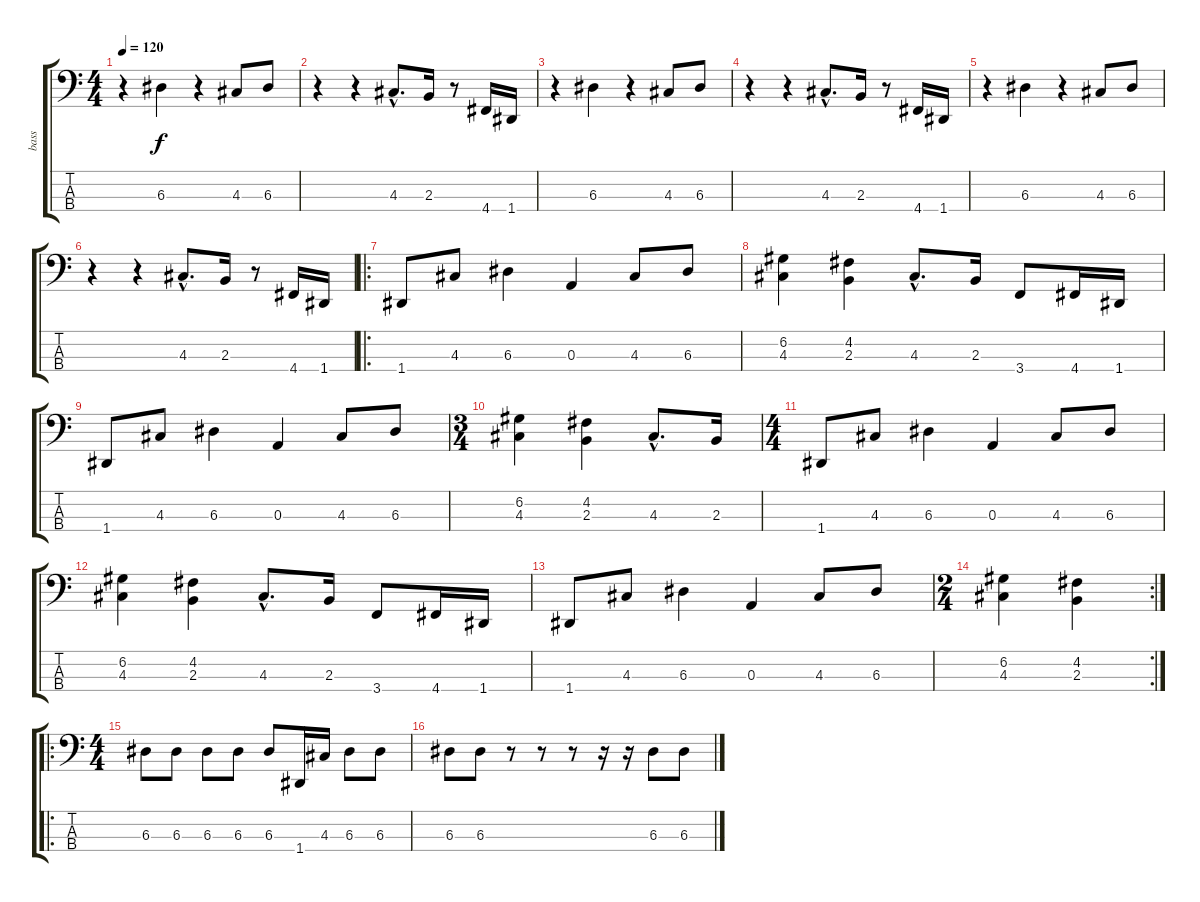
\track ("bass" "bass") {instrument electricbassfinger}
\staff {score tabs}
\tuning (G2 D2 A1 D1) {hide}
\ts (4 4)
\tempo 120
\clef f4
\ks c
r.4{dy f} 6.3.4 r.4 4.3.8 6.3.8 |
r.4 r.4 4.3{hac}.8{d} 2.3.16 r.8 4.4.16 1.4.16 |
r.4 6.3.4 r.4 4.3.8 6.3.8 |
r.4 r.4 4.3{hac}.8{d} 2.3.16 r.8 4.4.16 1.4.16 |
r.4 6.3.4 r.4 4.3.8 6.3.8 |
r.4 r.4 4.3{hac}.8{d} 2.3.16 r.8 4.4.16 1.4.16 |
\ro
1.4.8 4.3.8 6.3.4 0.3.4 4.3.8 6.3.8 |
(6.2 4.3).4 (4.2 2.3).4 4.3{hac}.8{d} 2.3.16 3.4.8 4.4.16 1.4.16 |
1.4.8 4.3.8 6.3.4 0.3.4 4.3.8 6.3.8 |
\ts (3 4)
(6.2 4.3).4 (4.2 2.3).4 4.3{hac}.8{d} 2.3.16 |
\ts (4 4)
1.4.8 4.3.8 6.3.4 0.3.4 4.3.8 6.3.8 |
(6.2 4.3).4 (4.2 2.3).4 4.3{hac}.8{d} 2.3.16 3.4.8 4.4.16 1.4.16 |
1.4.8 4.3.8 6.3.4 0.3.4 4.3.8 6.3.8 |
\rc 2
\ts (2 4)
(6.2 4.3).4 (4.2 2.3).4 |
\ro
\ts (4 4)
6.3.8 6.3.8 6.3.8 6.3.8 6.3.8 1.4.16 4.3.16 6.3.8 6.3.8 |
6.3.8 6.3.8 r.8 r.8 r.8 r.16 r.16 6.3.8 6.3.8
